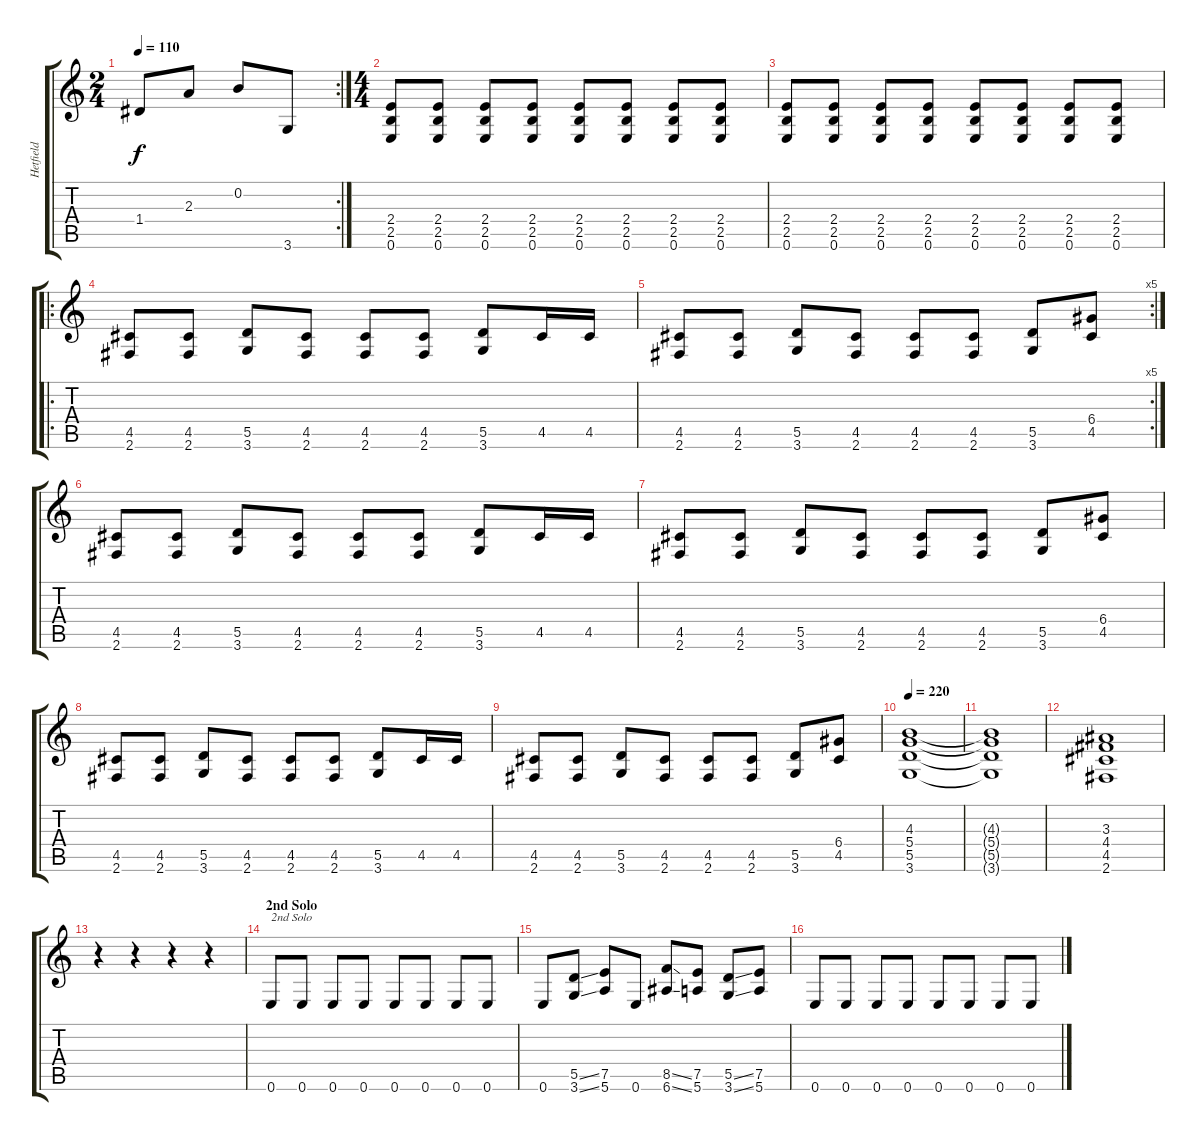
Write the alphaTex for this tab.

\track ("Hetfield" "Hetfield") {instrument distortionguitar}
\staff {score tabs}
\tuning (E4 B3 G3 D3 A2 E2) {hide}
\rc 2
\ts (2 4)
\tempo 110
\clef g2
\ks c
1.4.8{dy f} 2.3.8 0.2.8 3.6.8 |
\ts (4 4)
(2.4 2.5 0.6).8 (2.4 2.5 0.6).8 (2.4 2.5 0.6).8 (2.4 2.5 0.6).8 (2.4 2.5 0.6).8 (2.4 2.5 0.6).8 (2.4 2.5 0.6).8 (2.4 2.5 0.6).8 |
(2.4 2.5 0.6).8 (2.4 2.5 0.6).8 (2.4 2.5 0.6).8 (2.4 2.5 0.6).8 (2.4 2.5 0.6).8 (2.4 2.5 0.6).8 (2.4 2.5 0.6).8 (2.4 2.5 0.6).8 |
\ro
(4.5 2.6).8 (4.5 2.6).8 (5.5 3.6).8 (4.5 2.6).8 (4.5 2.6).8 (4.5 2.6).8 (5.5 3.6).8 4.5.16 4.5.16 |
\rc 5
(4.5 2.6).8 (4.5 2.6).8 (5.5 3.6).8 (4.5 2.6).8 (4.5 2.6).8 (4.5 2.6).8 (5.5 3.6).8 (6.4 4.5).8 |
(4.5 2.6).8 (4.5 2.6).8 (5.5 3.6).8 (4.5 2.6).8 (4.5 2.6).8 (4.5 2.6).8 (5.5 3.6).8 4.5.16 4.5.16 |
(4.5 2.6).8 (4.5 2.6).8 (5.5 3.6).8 (4.5 2.6).8 (4.5 2.6).8 (4.5 2.6).8 (5.5 3.6).8 (6.4 4.5).8 |
(4.5 2.6).8 (4.5 2.6).8 (5.5 3.6).8 (4.5 2.6).8 (4.5 2.6).8 (4.5 2.6).8 (5.5 3.6).8 4.5.16 4.5.16 |
(4.5 2.6).8 (4.5 2.6).8 (5.5 3.6).8 (4.5 2.6).8 (4.5 2.6).8 (4.5 2.6).8 (5.5 3.6).8 (6.4 4.5).8 |
\tempo 220
(4.3 5.4 5.5 3.6).1 |
(4.3{t} 5.4{t} 5.5{t} 3.6{t}).1 |
(3.3 4.4 4.5 2.6).1 |
r.4 r.4 r.4 r.4 |
\section ("" "2nd Solo")
0.6.8{txt "2nd Solo"} 0.6.8 0.6.8 0.6.8 0.6.8 0.6.8 0.6.8 0.6.8 |
0.6.8 (5.5{ss} 3.6{ss}).8 (7.5 5.6).8 0.6.8 (8.5{ss} 6.6{ss}).8 (7.5 5.6).8 (5.5{ss} 3.6{ss}).8 (7.5 5.6).8 |
0.6.8 0.6.8 0.6.8 0.6.8 0.6.8 0.6.8 0.6.8 0.6.8
